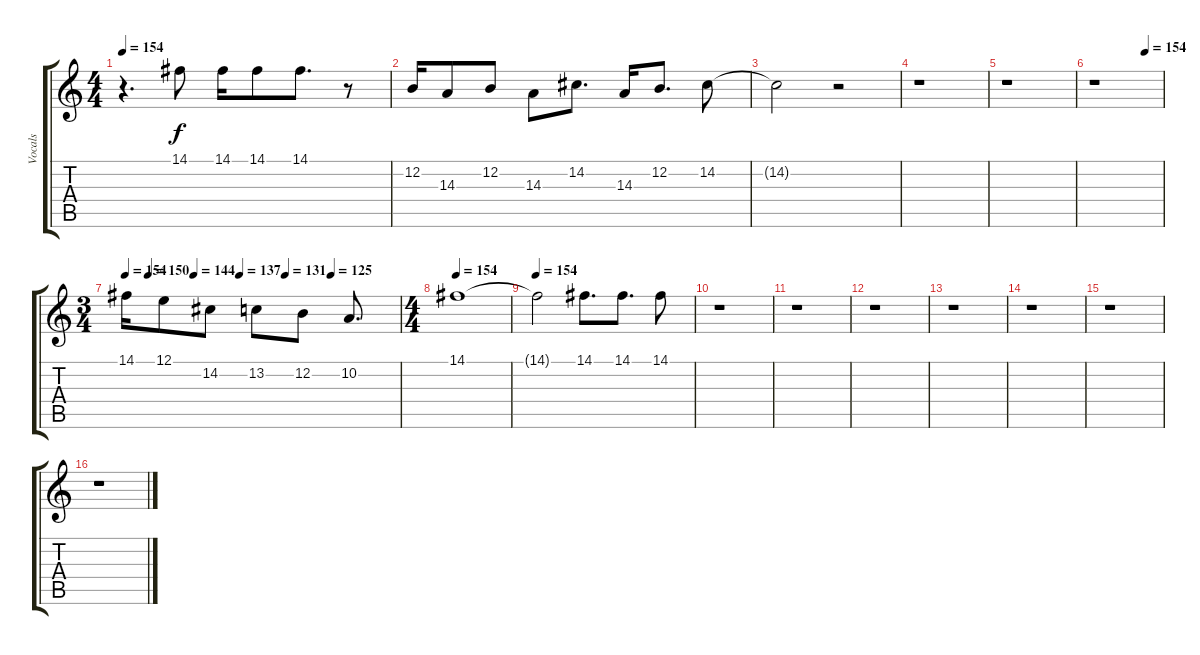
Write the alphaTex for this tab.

\track ("Vocals" "Vocals") {instrument lead1square}
\staff {score tabs}
\tuning (E4 B3 G3 D3 A2 E2) {hide}
\ts (4 4)
\tempo 154
\clef g2
\ks c
r.4{d dy f} 14.1.8 14.1.16 14.1.8 14.1.8{d} r.8 |
12.2.16 14.3.8 12.2.8 14.3.8 14.2.8{d} 14.3.16 12.2.8{d} 14.2.8 |
14.2{t}.2 r.2 |
r.1 |
r.1 |
\tempo (154 0.75)
r.1 |
\ts (3 4)
\tempo 154
\tempo (150 0.08333333333333333)
\tempo (144 0.25)
\tempo (137 0.4166666666666667)
\tempo (131 0.5833333333333334)
\tempo (125 0.75)
14.1.16 12.1.8 14.2.8 13.2.8 12.2.8 10.2.8{d} |
\ts (4 4)
\tempo 154
14.1.1 |
\tempo 154
14.1{t}.2 14.1.8{d} 14.1.8{d} 14.1.8 |
r.1 |
r.1 |
r.1 |
r.1 |
r.1 |
r.1 |
r.1
